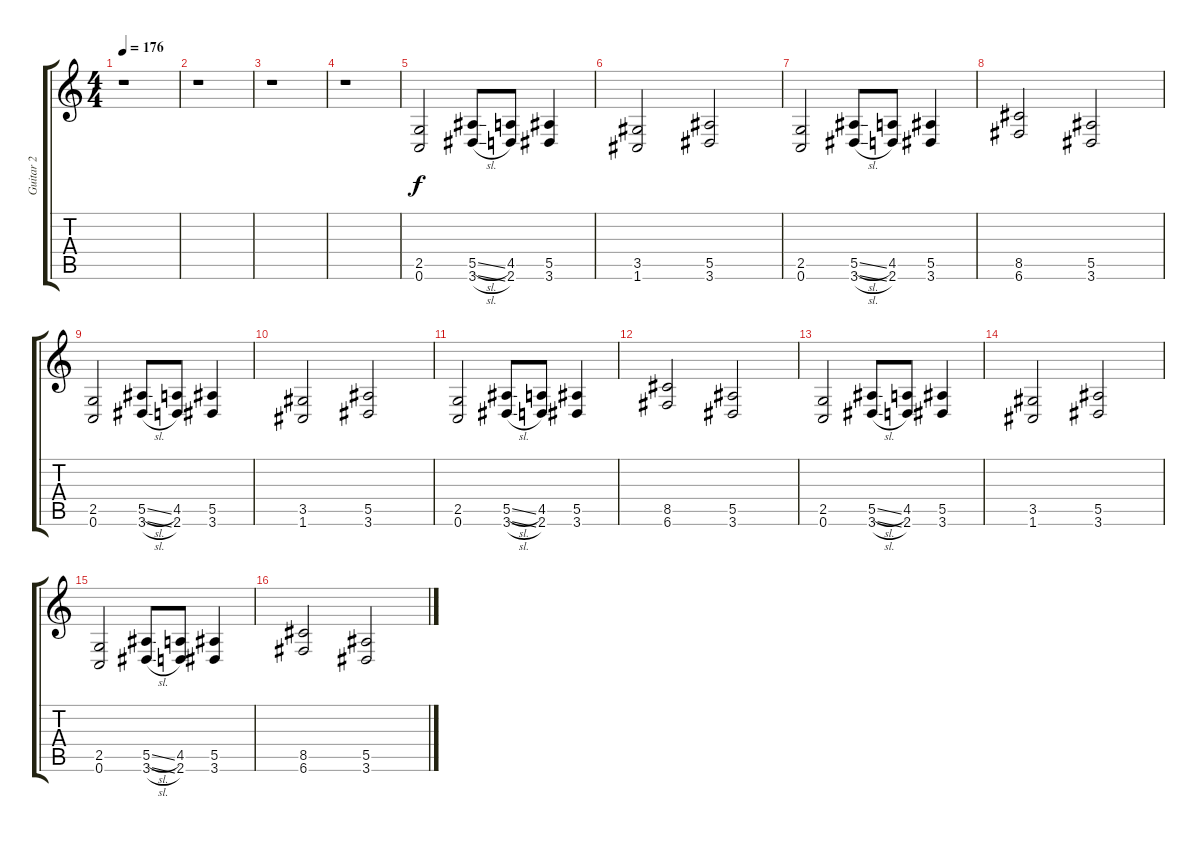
\track ("Guitar 2" "Guitar 2") {instrument distortionguitar}
\staff {score tabs}
\tuning (C4 G3 Eb3 Bb2 F2 C2) {hide}
\ts (4 4)
\tempo 176
\clef g2
\ks c
r.1{dy f instrument distortionguitar} |
r.1 |
r.1 |
r.1 |
(2.5 0.6).2 (5.5{sl} 3.6{sl}).8 (4.5 2.6).8 (5.5 3.6).4 |
(3.5 1.6).2 (5.5 3.6).2 |
(2.5 0.6).2 (5.5{sl} 3.6{sl}).8 (4.5 2.6).8 (5.5 3.6).4 |
(8.5 6.6).2 (5.5 3.6).2 |
(2.5 0.6).2 (5.5{sl} 3.6{sl}).8 (4.5 2.6).8 (5.5 3.6).4 |
(3.5 1.6).2 (5.5 3.6).2 |
(2.5 0.6).2 (5.5{sl} 3.6{sl}).8 (4.5 2.6).8 (5.5 3.6).4 |
(8.5 6.6).2 (5.5 3.6).2 |
(2.5 0.6).2 (5.5{sl} 3.6{sl}).8 (4.5 2.6).8 (5.5 3.6).4 |
(3.5 1.6).2 (5.5 3.6).2 |
(2.5 0.6).2 (5.5{sl} 3.6{sl}).8 (4.5 2.6).8 (5.5 3.6).4 |
(8.5 6.6).2 (5.5 3.6).2
